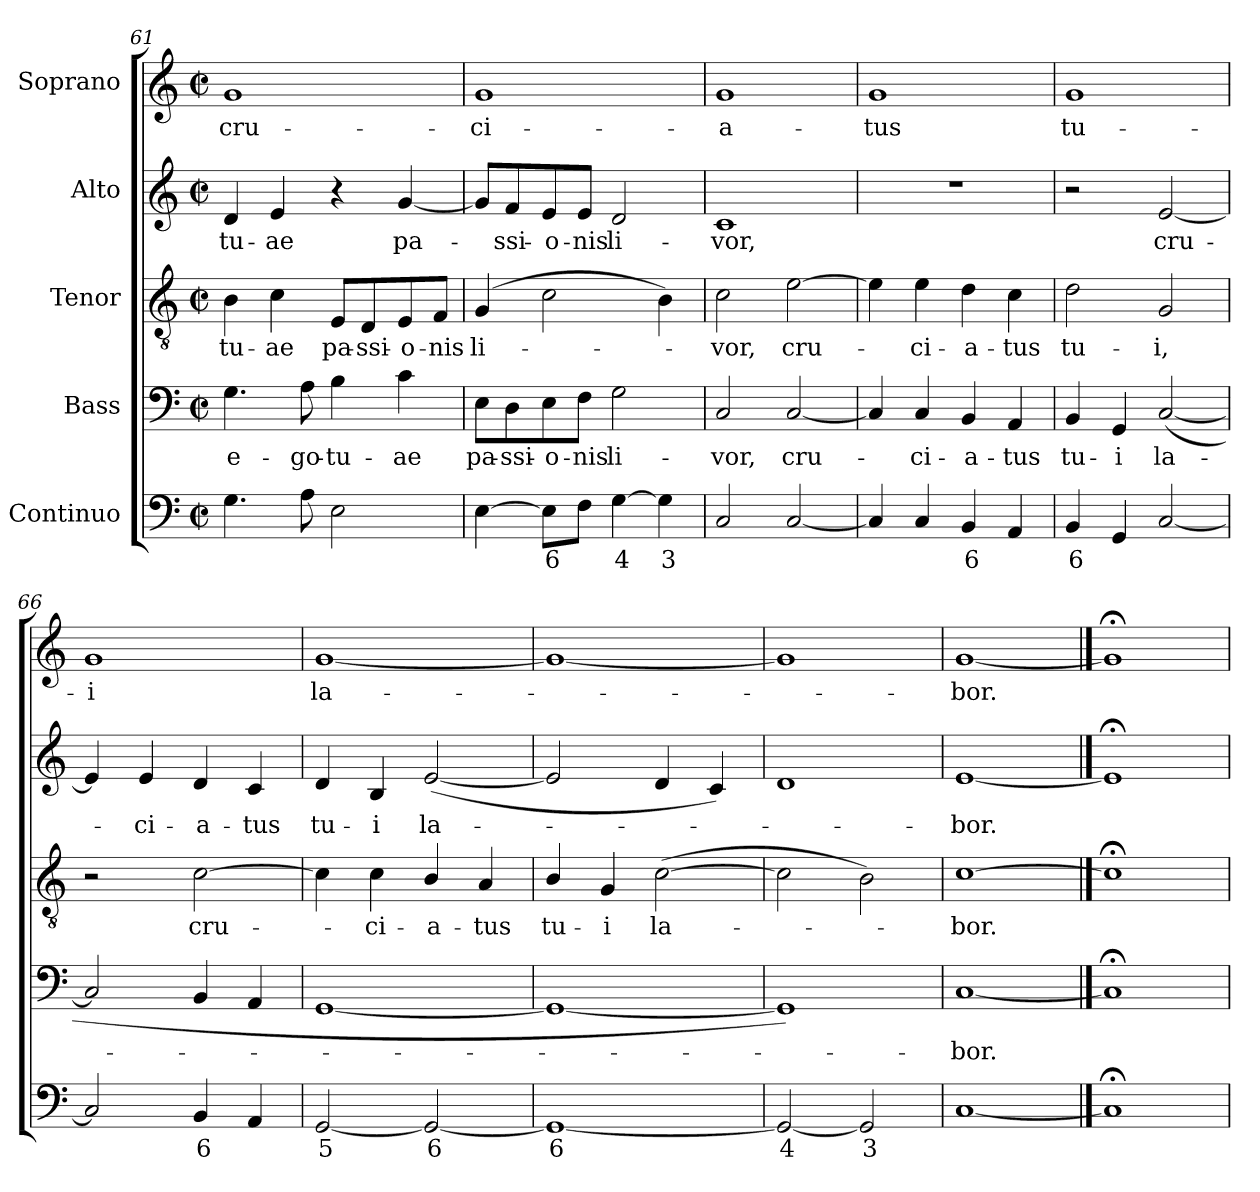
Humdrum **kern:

**kern	**text	**kern	**text	**kern	**text	**kern	**text	**kern	**text
*part5	*part5	*part4	*part4	*part3	*part3	*part2	*part2	*part1	*part1
*staff5	*staff5	*staff4	*staff4	*staff3	*staff3	*staff2	*staff2	*staff1	*staff1
*I"Continuo	*	*I"Bass	*	*I"Tenor	*	*I"Alto	*	*I"Soprano	*
!!LO:LB:g=z
*clefF4	*	*clefF4	*	*clefGv2	*	*clefG2	*	*clefG2	*
*k[]	*	*k[]	*	*k[]	*	*k[]	*	*k[]	*
*C:	*	*C:	*	*C:	*	*C:	*	*C:	*
*M2/2	*	*M2/2	*	*M2/2	*	*M2/2	*	*M2/2	*
*met(c|)	*	*met(c|)	*	*met(c|)	*	*met(c|)	*	*met(c|)	*
=61	=61	=61	=61	=61	=61	=61	=61	=61	=61
!	!	!	!LO:LY:b	!	!LO:LY:b	!	!LO:LY:b	!	!LO:LY:b
4.G	.	4.G	e-	4B	tu-	4d	tu-	1g	cru-
!	!	!	!	!	!LO:LY:b	!	!LO:LY:b	!	!
.	.	.	.	4c	-ae	4e	-ae	.	.
!	!	!	!LO:LY:b	!	!	!	!	!	!
8A	.	8A	-go-	.	.	.	.	.	.
!	!	!	!LO:LY:b	!	!LO:LY:b	!	!	!	!
2E	.	4B	-tu-	8E/L	pa-	4r	.	.	.
!	!	!	!	!	!LO:LY:b	!	!	!	!
.	.	.	.	8D/	-ssi-	.	.	.	.
!	!	!	!LO:LY:b	!	!LO:LY:b	!	!LO:LY:b	!	!
.	.	4c	-ae	8E/	-o-	[4g	pa-	.	.
!	!	!	!	!	!LO:LY:b	!	!	!	!
.	.	.	.	8F/J	-nis	.	.	.	.
=62	=62	=62	=62	=62	=62	=62	=62	=62	=62
!	!	!	!LO:LY:b	!	!LO:LY:b	!	!	!	!LO:LY:b
[4E	.	8E\L	pa-	(>4G	li-	8g/L]	.	1g	-ci-
!	!	!	!LO:LY:b	!	!	!	!LO:LY:b	!	!
.	.	8D\	-ssi-	.	.	8f/	ssi-	.	.
!	!LO:LY:b	!	!LO:LY:b	!	!	!	!LO:LY:b	!	!
8EL]	6	8E\	-o-	2c	.	8e/	-o-	.	.
!	!	!	!LO:LY:b	!	!	!	!LO:LY:b	!	!
8FJ	.	8F\J	-nis	.	.	8e/J	-nis	.	.
!	!LO:LY:b	!	!LO:LY:b	!	!	!	!LO:LY:b	!	!
[4G	4	2G	li-	.	.	2d	li-	.	.
!	!LO:LY:b	!	!	!	!	!	!	!	!
4G]	3	.	.	4B)	.	.	.	.	.
=63	=63	=63	=63	=63	=63	=63	=63	=63	=63
!	!	!	!LO:LY:b	!	!LO:LY:b	!	!LO:LY:b	!	!LO:LY:b
2C	.	2C	-vor,	2c	vor,	1c	-vor,	1g	-a-
!	!	!	!LO:LY:b	!	!LO:LY:b	!	!	!	!
[2C	.	[2C	cru-	[2e	cru-	.	.	.	.
=64	=64	=64	=64	=64	=64	=64	=64	=64	=64
!	!	!	!	!	!	!	!	!	!LO:LY:b
4C]	.	4C]	.	4e]	.	1r	.	1g	-tus
!	!	!	!LO:LY:b	!	!LO:LY:b	!	!	!	!
4C	.	4C	ci-	4e	ci-	.	.	.	.
!	!LO:LY:b	!	!LO:LY:b	!	!LO:LY:b	!	!	!	!
4BB	6	4BB	-a-	4d	-a-	.	.	.	.
!	!	!	!LO:LY:b	!	!LO:LY:b	!	!	!	!
4AA	.	4AA	-tus	4c	-tus	.	.	.	.
=65	=65	=65	=65	=65	=65	=65	=65	=65	=65
!	!LO:LY:b	!	!LO:LY:b	!	!LO:LY:b	!	!	!	!LO:LY:b
4BB	6	4BB	tu-	2d	tu-	2r	.	1g	tu-
!	!	!	!LO:LY:b	!	!	!	!	!	!
4GG	.	4GG	-i	.	.	.	.	.	.
!	!	!	!LO:LY:b	!	!LO:LY:b	!	!LO:LY:b	!	!
[2C	.	(<[2C	la-	2G	-i,	[2e	cru-	.	.
=66	=66	=66	=66	=66	=66	=66	=66	=66	=66
!	!	!	!	!	!	!	!	!	!LO:LY:b
2C]	.	2C]	.	2r	.	4e]	.	1g	-i
!	!	!	!	!	!	!	!LO:LY:b	!	!
.	.	.	.	.	.	4e	ci-	.	.
!	!LO:LY:b	!	!	!	!LO:LY:b	!	!LO:LY:b	!	!
4BB	6	4BB	.	[2c	cru-	4d	-a-	.	.
!	!	!	!	!	!	!	!LO:LY:b	!	!
4AA	.	4AA	.	.	.	4c	-tus	.	.
=67	=67	=67	=67	=67	=67	=67	=67	=67	=67
!	!LO:LY:b	!	!	!	!	!	!LO:LY:b	!	!LO:LY:b
[2GG	5	[1GG	.	4c]	.	4d	tu-	[1g	la-
!	!	!	!	!	!LO:LY:b	!	!LO:LY:b	!	!
.	.	.	.	4c	ci-	4B	-i	.	.
!	!LO:LY:b	!	!	!	!LO:LY:b	!	!LO:LY:b	!	!
2GG_	6	.	.	4B/	-a-	(<[2e	la-	.	.
!	!	!	!	!	!LO:LY:b	!	!	!	!
.	.	.	.	4A	-tus	.	.	.	.
=68	=68	=68	=68	=68	=68	=68	=68	=68	=68
!	!LO:LY:b	!	!	!	!LO:LY:b	!	!	!	!
1GG_	6	1GG_	.	4B/	tu-	2e]	.	1g_	.
!	!	!	!	!	!LO:LY:b	!	!	!	!
.	.	.	.	4G	-i	.	.	.	.
!	!	!	!	!	!LO:LY:b	!	!	!	!
.	.	.	.	(>[2c	la-	4d	.	.	.
.	.	.	.	.	.	4c)	.	.	.
=69	=69	=69	=69	=69	=69	=69	=69	=69	=69
!	!LO:LY:b	!	!	!	!	!	!	!	!
2GG_	4	1GG])	.	2c]	.	1d	.	1g]	.
!	!LO:LY:b	!	!	!	!	!	!	!	!
2GG]	3	.	.	2B)	.	.	.	.	.
=70	=70	=70	=70	=70	=70	=70	=70	=70	=70
!	!	!	!LO:LY:b	!	!LO:LY:b	!	!LO:LY:b	!	!LO:LY:b
[1C	.	[1C	bor.	[1c	bor.	[1e	bor.	[1g	bor.
==71	==71	==71	==71	==71	==71	==71	==71	==71	==71
1C;<]	.	1C;<]	.	1c;<]	.	1e;<]	.	1g;<]	.
=	=	=	=	=	=	=	=	=	=
*-	*-	*-	*-	*-	*-	*-	*-	*-	*-
